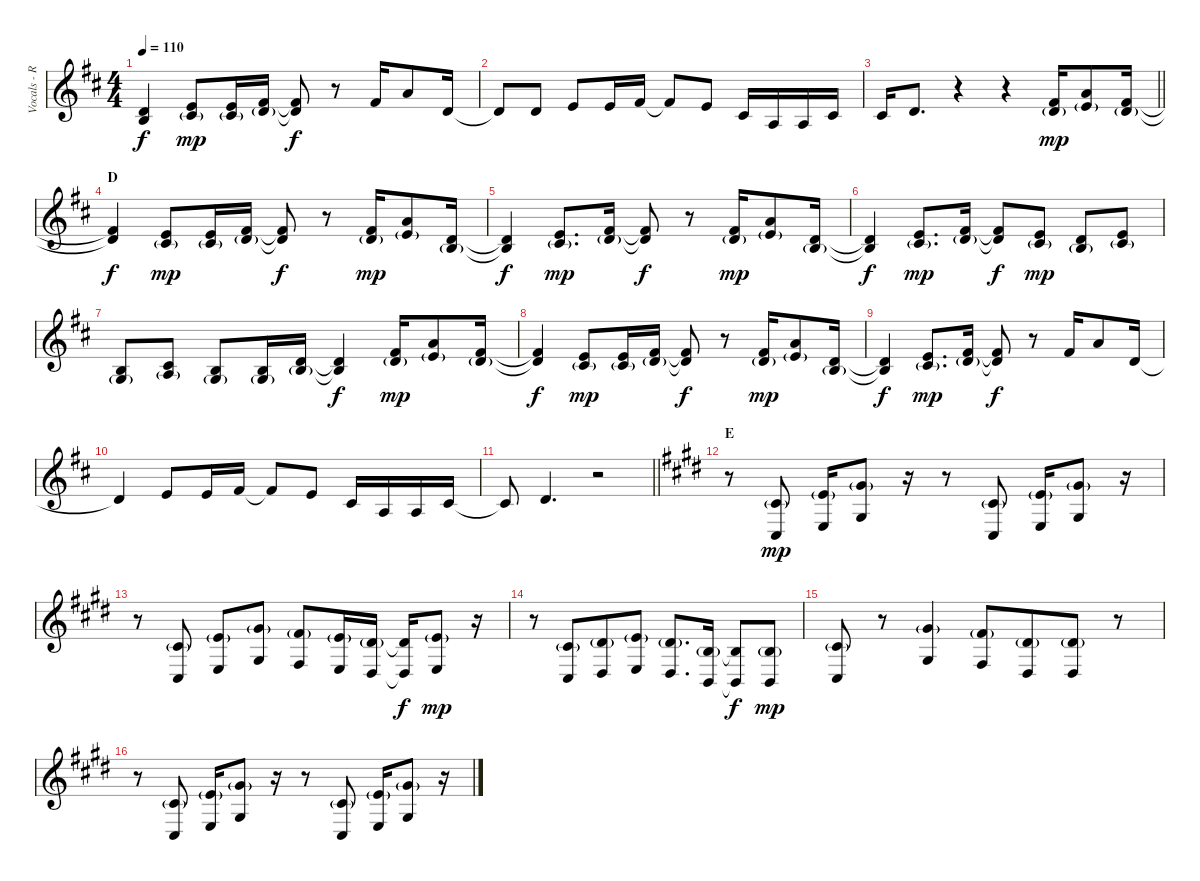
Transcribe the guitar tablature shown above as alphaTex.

\track ("Vocals - Ruki" "Vocals - R") {instrument lead6voice}
\staff {score}
\tuning (E4 B3 G3 D3 A2 E2) {hide}
\ts (4 4)
\tempo 110
\clef g2
\ks d
(3.2{t} 4.3{t}).4{dy f} (0.1 2.2{g}).8{dy mp} (0.1 2.2{g}).16 (2.1 3.2{g}).16 (2.1{t} 3.2{t}).8{dy f} r.8 2.1.16 5.1.8 3.2.16 |
3.2{t}.8 3.2.8 0.1.8 0.1.16 2.1.16 2.1{t}.8 0.1.8 2.2.16 2.3.16 2.3.16 2.2.16 |
\barLineRight lightlight
2.2.16 3.2.8{d} r.4 r.4 (2.1 3.2{g}).16{dy mp} (5.1 5.2{g}).8 (2.1 3.2{g}).16 |
\section ("" "D")
(2.1{t} 3.2{t}).4{dy f} (0.1 2.2{g}).8{dy mp} (0.1 2.2{g}).16 (2.1 3.2{g}).16 (2.1{t} 3.2{t}).8{dy f} r.8 (2.1 3.2{g}).16{dy mp} (5.1 5.2{g}).8 (3.2 4.3{g}).16 |
(3.2{t} 4.3{t}).4{dy f} (0.1 2.2{g}).8{d dy mp} (2.1 3.2{g}).16 (2.1{t} 3.2{t}).8{dy f} r.8 (2.1 3.2{g}).16{dy mp} (5.1 5.2{g}).8 (3.2 4.3{g}).16 |
(3.2{t} 4.3{t}).4{dy f} (0.1 2.2{g}).8{d dy mp} (2.1 3.2{g}).16 (2.1{t} 3.2{t}).8{dy f} (0.1 2.2{g}).8{dy mp} (3.2 4.3{g}).8 (0.1 2.2{g}).8 |
(0.2 0.3{g}).8 (2.2 2.3{g}).8 (0.2 0.3{g}).8 (0.2 0.3{g}).16 (3.2 4.3{g}).16 (3.2{t} 4.3{t}).4{dy f} (2.1 3.2{g}).16{dy mp} (5.1 5.2{g}).8 (2.1 3.2{g}).16 |
(2.1{t} 3.2{t}).4{dy f} (0.1 2.2{g}).8{dy mp} (0.1 2.2{g}).16 (2.1 3.2{g}).16 (2.1{t} 3.2{t}).8{dy f} r.8 (2.1 3.2{g}).16{dy mp} (5.1 5.2{g}).8 (3.2 4.3{g}).16 |
(3.2{t} 4.3{t}).4{dy f} (0.1 2.2{g}).8{d dy mp} (2.1 3.2{g}).16 (2.1{t} 3.2{t}).8{dy f} r.8 2.1.16 5.1.8 3.2.16 |
3.2{t}.4 0.1.8 0.1.16 2.1.16 2.1{t}.8 0.1.8 2.2.16 2.3.16 2.3.16 2.2.16 |
\barLineRight lightlight
2.2{t}.8 3.2.4{d} r.2 |
\section ("" "E")
\ks e
r.8 (2.2{g} 4.5).8{dy mp} (0.1{g} 2.4).16 (4.1{g} 1.3).8 r.16 r.8 (2.2{g} 4.5).8 (0.1{g} 2.4).16 (4.1{g} 1.3).8 r.16 |
r.8 (2.2{g} 4.5).8 (0.1{g} 2.4).8 (4.1{g} 1.3).8 (2.1{g} 4.4).8 (0.1{g} 2.4).16 (4.2{g} 1.4).16 (4.2{t} 1.4{t}).16{dy f} (0.1{g} 2.4).8{dy mp} r.16 |
r.8 (2.2{g} 4.5).8{beam merge} (4.2{g} 1.4).8 (0.1{g} 2.4).8 (4.2{g} 1.4).8{d} (0.2{g} 2.5).16 (0.2{t} 2.5{t}).8{dy f} (0.2{g} 2.5).8{dy mp} |
(2.2{g} 4.5).8 r.8 (4.1{g} 1.3).4 (2.1{g} 4.4).8 (4.2{g} 1.4).8{beam merge} (4.2{g} 1.4).8 r.8 |
r.8 (2.2{g} 4.5).8 (0.1{g} 2.4).16 (4.1{g} 1.3).8 r.16 r.8 (2.2{g} 4.5).8 (0.1{g} 2.4).16 (4.1{g} 1.3).8 r.16
